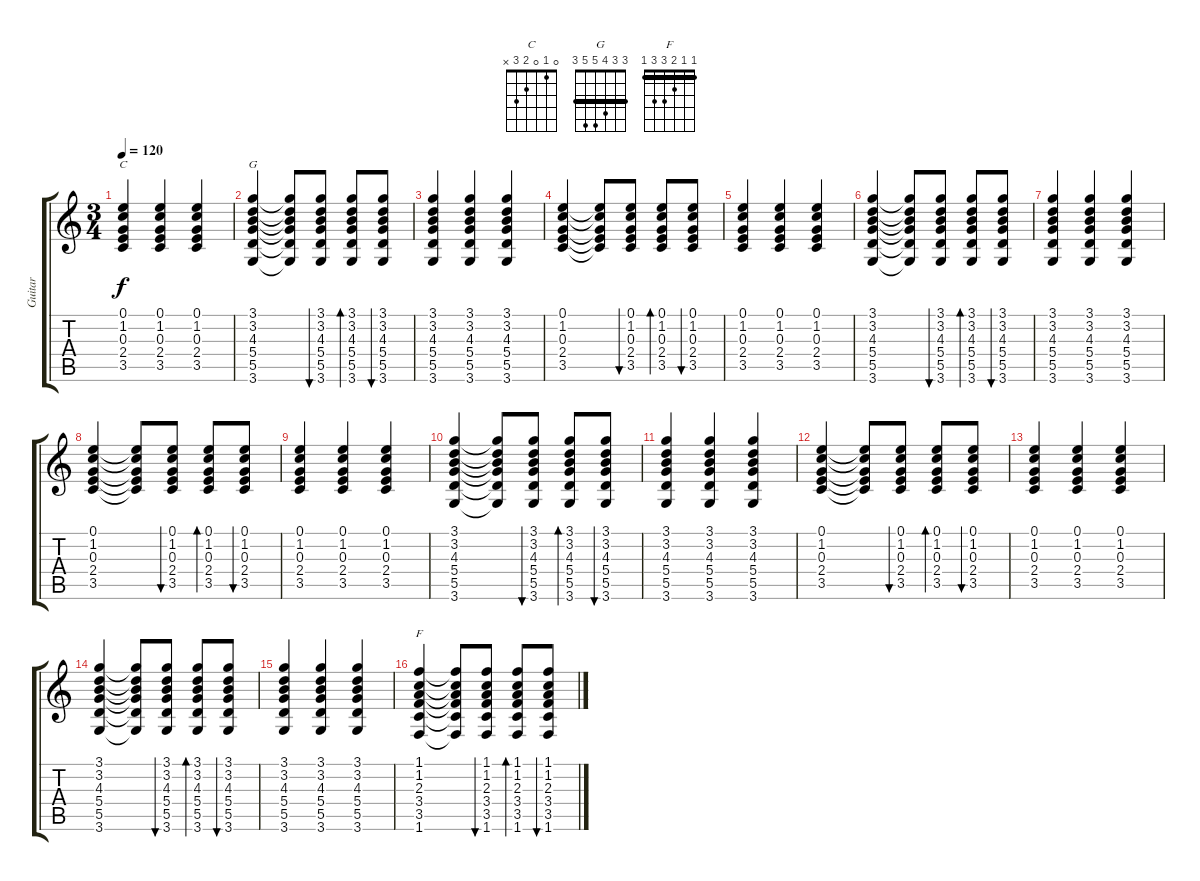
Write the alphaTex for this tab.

\track ("Guitar" "Guitar") {instrument electricguitarclean}
\staff {score tabs}
\tuning (E4 B3 G3 D3 A2 E2) {hide}
\chord ("C" 0 1 0 2 3 x)
\chord ("G" 3 3 4 5 5 3) {barre 3}
\chord ("F" 1 1 2 3 3 1) {barre 1}
\ts (3 4)
\tempo 120
\clef g2
\ks c
(0.1 1.2 0.3 2.4 3.5).4{ch "C" dy f} (0.1 1.2 0.3 2.4 3.5).4 (0.1 1.2 0.3 2.4 3.5).4 |
(3.1 3.2 4.3 5.4 5.5 3.6).4{ch "G"} (3.1{t} 3.2{t} 4.3{t} 5.4{t} 5.5{t} 3.6{t}).8 (3.1 3.2 4.3 5.4 5.5 3.6).8{bu 60} (3.1 3.2 4.3 5.4 5.5 3.6).8{bd 60} (3.1 3.2 4.3 5.4 5.5 3.6).8{bu 60} |
(3.1 3.2 4.3 5.4 5.5 3.6).4 (3.1 3.2 4.3 5.4 5.5 3.6).4 (3.1 3.2 4.3 5.4 5.5 3.6).4 |
(0.1 1.2 0.3 2.4 3.5).4 (0.1{t} 1.2{t} 0.3{t} 2.4{t} 3.5{t}).8 (0.1 1.2 0.3 2.4 3.5).8{bu 60} (0.1 1.2 0.3 2.4 3.5).8{bd 60} (0.1 1.2 0.3 2.4 3.5).8{bu 60} |
(0.1 1.2 0.3 2.4 3.5).4 (0.1 1.2 0.3 2.4 3.5).4 (0.1 1.2 0.3 2.4 3.5).4 |
(3.1 3.2 4.3 5.4 5.5 3.6).4 (3.1{t} 3.2{t} 4.3{t} 5.4{t} 5.5{t} 3.6{t}).8 (3.1 3.2 4.3 5.4 5.5 3.6).8{bu 60} (3.1 3.2 4.3 5.4 5.5 3.6).8{bd 60} (3.1 3.2 4.3 5.4 5.5 3.6).8{bu 60} |
(3.1 3.2 4.3 5.4 5.5 3.6).4 (3.1 3.2 4.3 5.4 5.5 3.6).4 (3.1 3.2 4.3 5.4 5.5 3.6).4 |
(0.1 1.2 0.3 2.4 3.5).4 (0.1{t} 1.2{t} 0.3{t} 2.4{t} 3.5{t}).8 (0.1 1.2 0.3 2.4 3.5).8{bu 60} (0.1 1.2 0.3 2.4 3.5).8{bd 60} (0.1 1.2 0.3 2.4 3.5).8{bu 60} |
(0.1 1.2 0.3 2.4 3.5).4 (0.1 1.2 0.3 2.4 3.5).4 (0.1 1.2 0.3 2.4 3.5).4 |
(3.1 3.2 4.3 5.4 5.5 3.6).4 (3.1{t} 3.2{t} 4.3{t} 5.4{t} 5.5{t} 3.6{t}).8 (3.1 3.2 4.3 5.4 5.5 3.6).8{bu 60} (3.1 3.2 4.3 5.4 5.5 3.6).8{bd 60} (3.1 3.2 4.3 5.4 5.5 3.6).8{bu 60} |
(3.1 3.2 4.3 5.4 5.5 3.6).4 (3.1 3.2 4.3 5.4 5.5 3.6).4 (3.1 3.2 4.3 5.4 5.5 3.6).4 |
(0.1 1.2 0.3 2.4 3.5).4 (0.1{t} 1.2{t} 0.3{t} 2.4{t} 3.5{t}).8 (0.1 1.2 0.3 2.4 3.5).8{bu 60} (0.1 1.2 0.3 2.4 3.5).8{bd 60} (0.1 1.2 0.3 2.4 3.5).8{bu 60} |
(0.1 1.2 0.3 2.4 3.5).4 (0.1 1.2 0.3 2.4 3.5).4 (0.1 1.2 0.3 2.4 3.5).4 |
(3.1 3.2 4.3 5.4 5.5 3.6).4 (3.1{t} 3.2{t} 4.3{t} 5.4{t} 5.5{t} 3.6{t}).8 (3.1 3.2 4.3 5.4 5.5 3.6).8{bu 60} (3.1 3.2 4.3 5.4 5.5 3.6).8{bd 60} (3.1 3.2 4.3 5.4 5.5 3.6).8{bu 60} |
(3.1 3.2 4.3 5.4 5.5 3.6).4 (3.1 3.2 4.3 5.4 5.5 3.6).4 (3.1 3.2 4.3 5.4 5.5 3.6).4 |
(1.1 1.2 2.3 3.4 3.5 1.6).4{ch "F"} (1.1{t} 1.2{t} 2.3{t} 3.4{t} 3.5{t} 1.6{t}).8 (1.1 1.2 2.3 3.4 3.5 1.6).8{bu 60} (1.1 1.2 2.3 3.4 3.5 1.6).8{bd 60} (1.1 1.2 2.3 3.4 3.5 1.6).8{bu 60}
